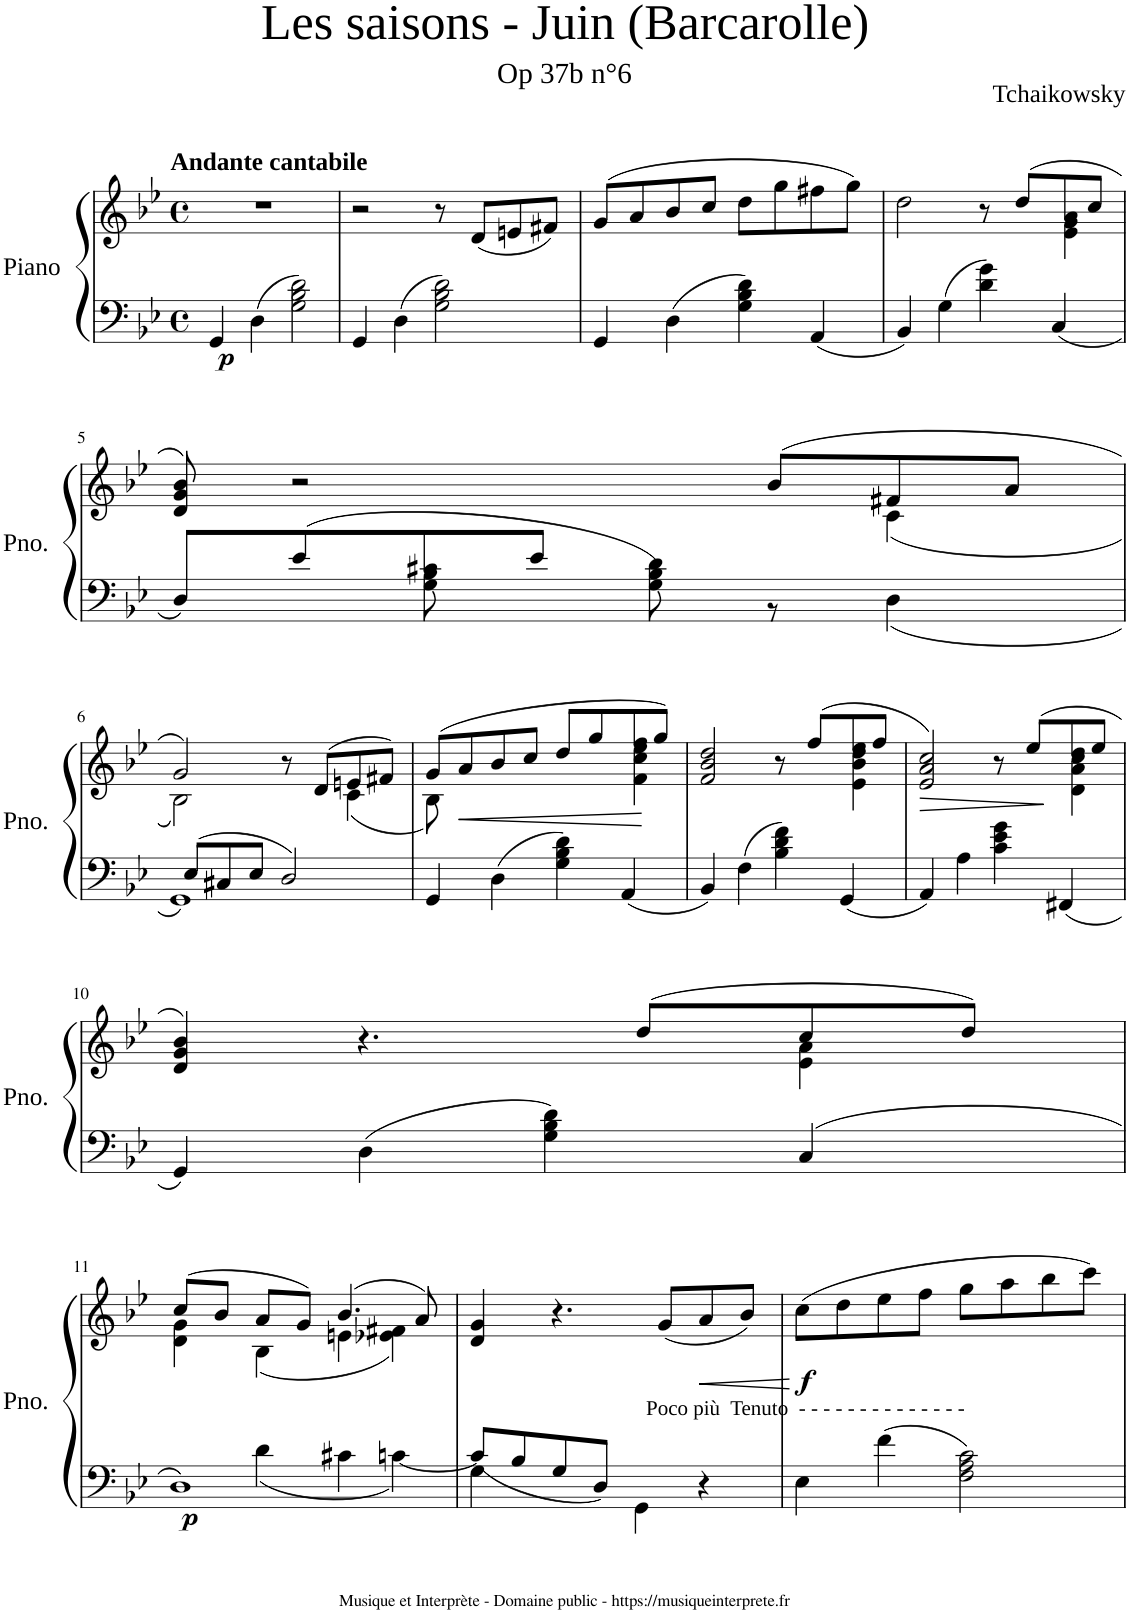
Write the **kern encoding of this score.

**kern	**kern	**dynam
*part1	*part1	*part1
*staff2	*staff1	*staff1/2
*I"Piano	*	*
*I'Pno.	*	*
*clefF4	*clefG2	*
*k[b-e-]	*k[b-e-]	*
*M4/4	*M4/4	*
*met(c)	*met(c)	*
=1	=1	=1
!	!LO:TX:a:B:t=Andante cantabile	!
!	!	!LO:DY:b=2
4GG/	1r	p
4D\	.	.
2G\ 2B-\ 2d\	.	.
=2	=2	=2
4GG/	2r	.
4D\	.	.
2G\ 2B-\ 2d\	8r	.
.	(8d/L	.
.	8en/	.
.	8f#X/J)	.
=3	=3	=3
4GG/	(8g/L	.
.	8a/	.
4D\	8b-/	.
.	8cc/J	.
4G\ 4B-\ 4d\	8dd\L	.
.	8gg\	.
4AA/	8ff#X\	.
.	8gg\J)	.
=4	=4	=4
*	*^	*
4BB-/	2dd\	2.ryy	.
4G\	.	.	.
4d\ 4g\	8r	.	.
.	(8dd/L	.	.
4C/	8a/	4e-\ 4g\	.
.	8cc/J	.	.
!!LO:LB:g=z	!!
=5	=5	=5	=5
*^	*	*	*
8D/L	4ryy	8d/ 8g/ 8b-/)	2.ryy	.
8e-/	.	2r	.	.
8c#X/	8G\ 8B-\	.	.	.
8e-/J	8ryy	.	.	.
2ryy	8G\ 8B-\ 8d\	.	.	.
.	8r	(8b-/L	.	.
.	4D\	8f#X/	(4c\	.
.	.	8a/J	.	.
!!LO:LB:g=z	!!
=6	=6	=6	=6	=6
8ryy	1GG	2g/)	2B-\)	.
8E-/L	.	.	.	.
8C#X/	.	.	.	.
8E-/J	.	.	.	.
2D/	.	8r	4ryy	.
.	.	(8d/L	.	.
.	.	8en/	(4c\	.
.	.	8f#X/J)	.	.
*v	*v	*	*	*
=7	=7	=7	=7
4GG/	(8g/L	8B-\)	.
!	!	!	!LO:HP:b
.	8a/	8ryy	<
4D\	8b-/	4ryy	.
.	8cc/J	.	.
4G\ 4B-\ 4d\	8dd/L	4ryy	.
.	8gg/	.	.
4AA/	8ff/	4f\ 4cc\ 4ee-\	.
.	8gg/J)	.	.
*	*v	*v	*
.	.	[
=8	=8	=8
*	*^	*
4BB-/	2f/ 2b-/ 2dd/	2.ryy	.
4F\	.	.	.
4B-\ 4d\ 4f\	8r	.	.
.	(8ff/L	.	.
4GG/	8ee-/	4e-\ 4b-\ 4dd\	.
.	8ff/J	.	.
=9	=9	=9	=9
!	!	!	!LO:HP:b
4AA/	2e-/ 2a/ 2cc/)	2.ryy	>
4A\	.	.	.
4c\ 4e-\ 4g\	8r	.	.
.	(8ee-/L	.	.
4FF#X/	8dd/	4d\ 4a\ 4cc\	.
.	8ee-/J	.	.
*	*v	*v	*
.	.	]
!!LO:LB:g=z
=10	=10	=10
*	*^	*
4GG/	4d/ 4g/ 4b-/)	2.ryy	.
4D\	4.r	.	.
4G\ 4B-\ 4d\	.	.	.
.	(8dd/L	.	.
4C/	8cc/	4e-\ 4a\	.
.	8dd/J)	.	.
!!LO:LB:g=z	!!
=11	=11	=11	=11
*^	*	*	*
!	!	!	!	!LO:DY:b=2
1D	4ryy	(8cc/L	4d\ 4g\	p
.	.	8b-/J	.	.
.	4d\	8a/L	(4B-\	.
.	.	8g/J)	.	.
.	4c#X\	(4.b-/	4en\	.
.	[4cn\	.	4e-X\ 4f#X\)	.
.	.	8a/)	.	.
*	*	*v	*v	*
=12	=12	=12	=12
4G\	8c/L]	4d/ 4g/	.
.	8B-/	.	.
4ryy	8G/	4.r	.
.	8D/J	.	.
4GG\	2ryy	.	.
!	!	!LO:TX:b:t=Poco più  Tenuto  - - - - - - - - - - - - - -	!
.	.	(8g/L	.
!	!	!	!LO:HP:b
4r	.	8a/	<
.	.	8b-/J)	.
*v	*v	*	*
.	.	[
=13	=13	=13
!	!	!LO:DY:b
4E-\	(8cc\L	f
.	8dd\	.
4f\	8ee-\	.
.	8ff\J	.
2F\ 2A\ 2c\	8gg\L	.
.	8aa\	.
.	8bb-\	.
.	8ccc\J)	.
=	=	=
*-	*-	*-
